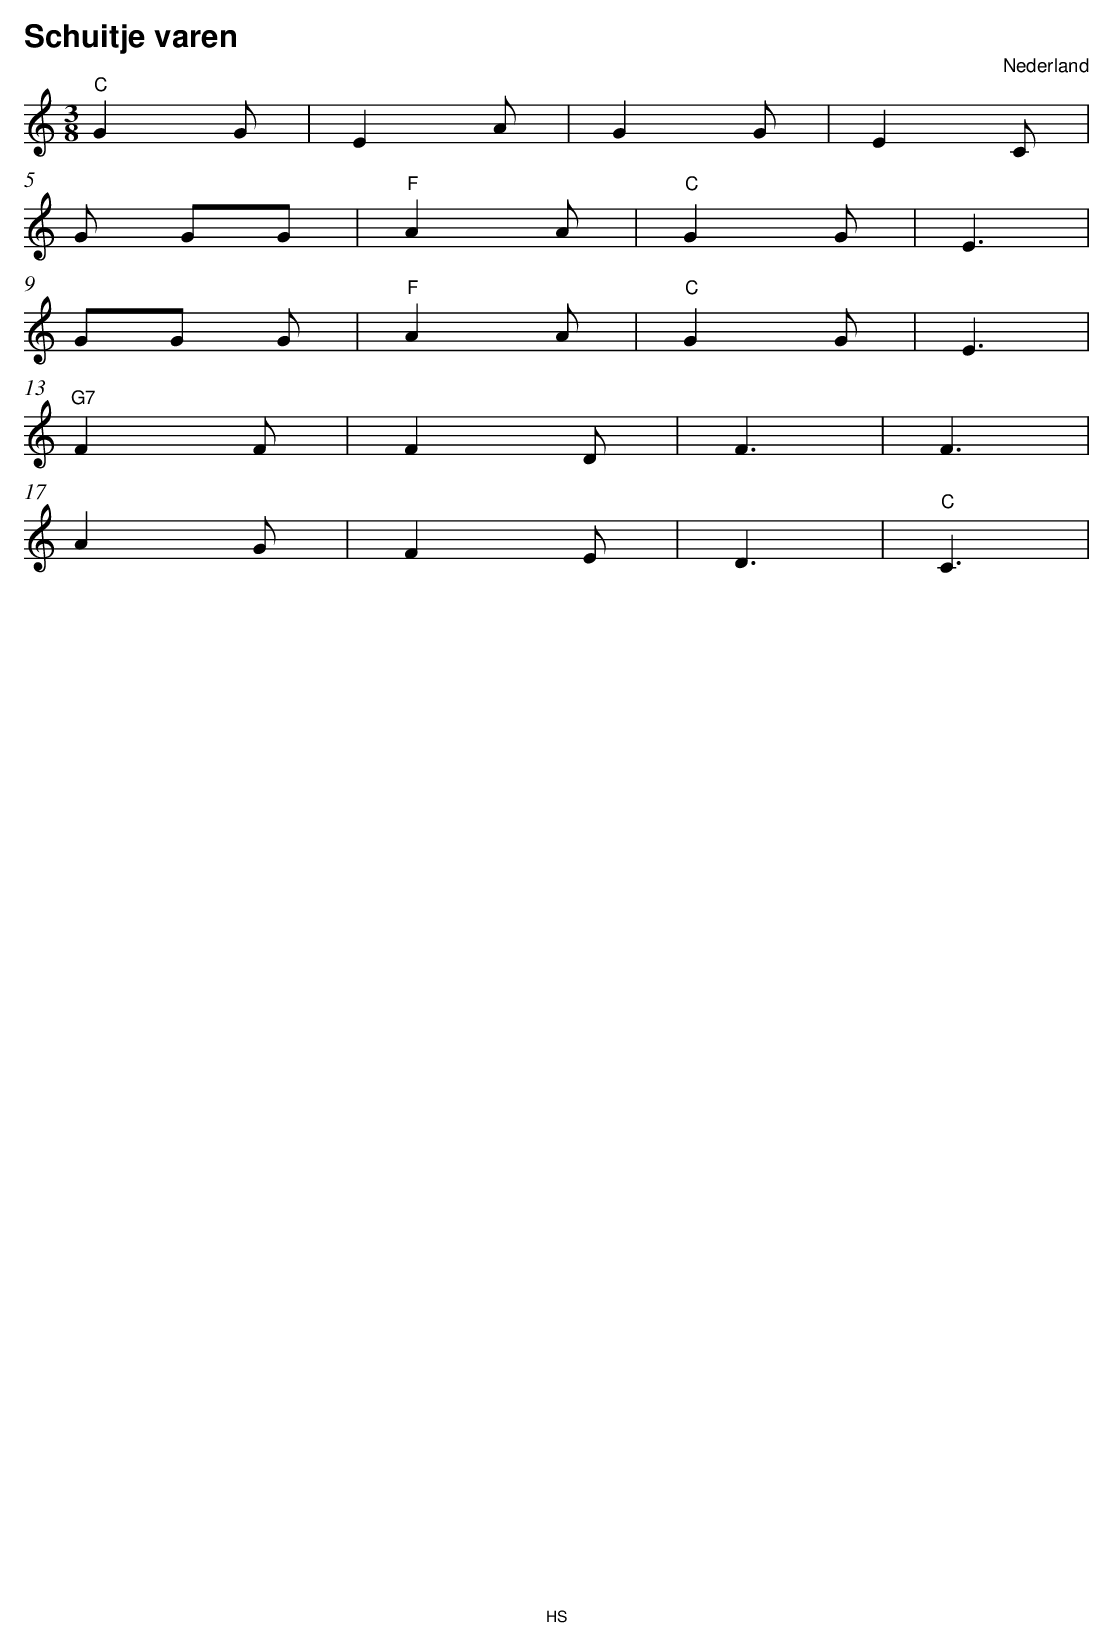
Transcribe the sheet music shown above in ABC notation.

X:1
T:Schuitje varen
O:Nederland
M:3/8
L:1/8
Q:1/4=118
K:C
V:1
"C" G2 G|E2 A|G2 G|E2 C|
G GG |"F" A2 A|"C" G2 G|E3 |
GG G|"F" A2 A|"C" G2 G|E3 |
"G7" F2 F|F2 D|F3 |F3 |
A2 G|F2 E|D3 |"C" C3 |
|]
